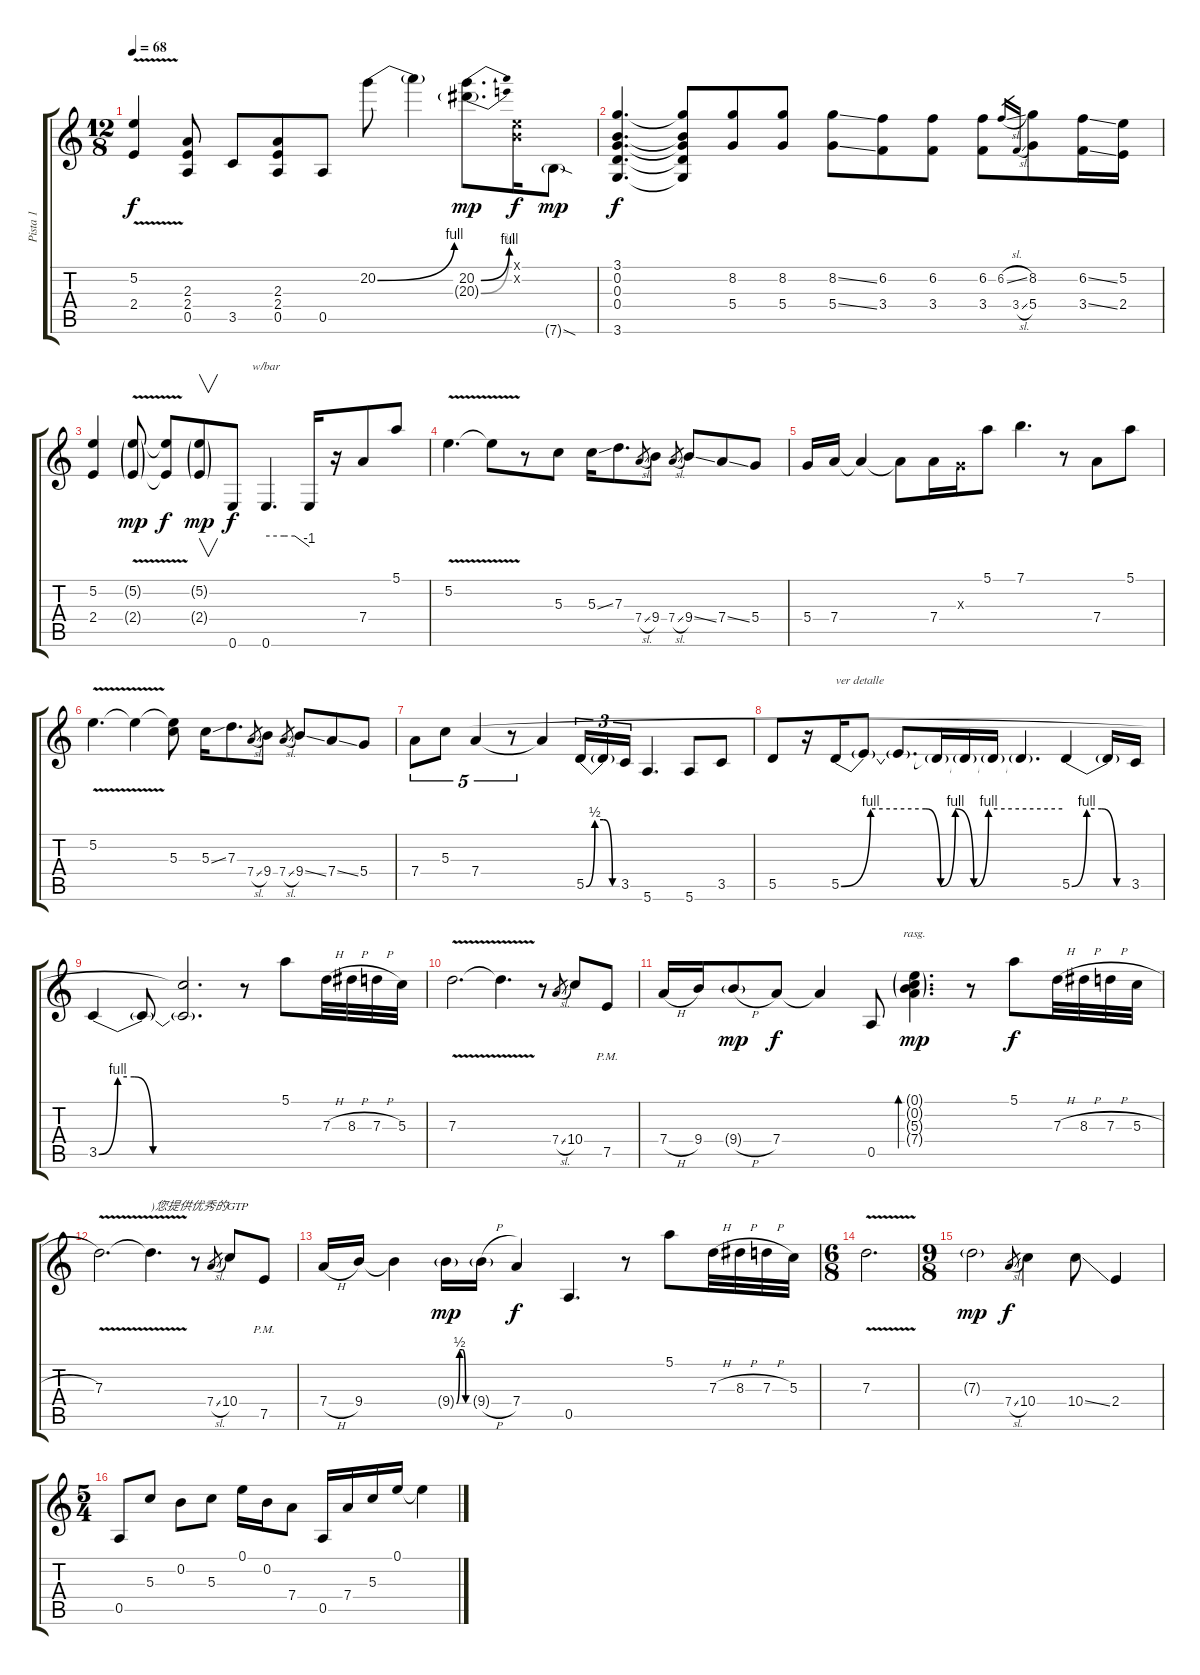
\track ("Pista 1" "Pista 1") {instrument overdrivenguitar}
\staff {score tabs}
\tuning (E4 B3 G3 D3 A2 E2) {hide}
\ts (12 8)
\tempo 68
\clef g2
\ks c
(5.2{v} 2.4{v}).4{dy f} (2.3 2.4 0.5).8 3.5.8 (2.3 2.4 0.5).8 0.5.8 20.2{be (bend 0 0 60 4)}.8 20.2{t}.4 (20.2{be (bend 0 0 60 4)} 20.3{be (bend 0 0 60 3) g}).8{d dy mp} (0.1{x} 0.2{x}).16{dy f} 7.6{sod g}.8{dy mp} |
(3.1 0.2 0.3 0.4 3.6).4{d dy f} (3.1{t} 0.2{t} 0.3{t} 0.4{t} 3.6{t}).8 (8.2 5.4).8 (8.2 5.4).8 (8.2{ss} 5.4{ss}).8 (6.2 3.4).8 (6.2 3.4).8 (6.2 3.4).8 6.2{sl}.16{gr} 3.4{sl}.16{gr} (8.2 5.4).8 (6.2{ss} 3.4{ss}).16 (5.2 2.4).16 |
(5.2 2.4).4 (5.2{v g} 2.4{v g}).8{dy mp} (5.2{t} 2.4{t}).8{dy f} (5.2{g} 2.4{g}).8{v dy mp} 0.6.8{dy f} 0.6.4{d tbe (custom default 0 0 25 0 40 0 60 -4)} 0.6{t}.16 r.16 7.4.8 5.1.8 |
5.2{v}.4{d} 5.2{t}.8 r.8 5.3.8 5.3{ss}.16 7.3.8{d} 7.4{sl}.8{gr} 9.4.8 7.4{sl}.8{gr} 9.4{ss}.8 7.4{ss}.8 5.4.8 |
5.4.16 7.4.16 7.4{t}.4 7.4{t}.8 7.4.16 0.3{x}.16 5.1.8 7.1.4{d} r.8 7.4.8 5.1.8 |
5.2{v}.4{d} 5.2{t}.4 (5.2{t} 5.3).8 5.3{ss}.16 7.3.8{d} 7.4{sl}.8{gr} 9.4.8 7.4{sl}.8{gr} 9.4{ss}.8 7.4{ss}.8 5.4.8 |
7.4.8{tu (5 4)} 5.3.8{tu (5 4)} 7.4.4{tu (5 4)} r.8{tu (5 4)} 7.4{t}.4 5.5{be (custom 0 0 15 2 30 2 45 0 60 0)}.16{tu (3 2)} 5.5{t}.16{tu (3 2)} 3.5.16{tu (3 2)} 5.6.4{d} 5.6.8 3.5.8 |
5.5.8 r.16 5.5{be (custom 0 0 8 4 23 4 27 0 31 4 36 0 40 4 60 4)}.16{txt "ver detalle"} 5.5{t}.8 5.5{t}.8{d} 5.5{t}.16 5.5{t}.16 5.5{t}.16 5.5{t}.4{d} 5.5{be (custom 0 0 15 4 30 4 45 0 60 0)}.4 5.5{t}.16 3.5.16 |
3.5{be (custom 0 0 8 4 15 4 23 0 60 0)}.4 3.5{t}.8 (5.3{t} 3.5{t}).2{d} r.8 5.1.8 7.3{h}.32 8.3{h}.32 7.3{h}.32 5.3.32 |
7.3{v}.2{d} 7.3{t}.4{d} r.8 7.4{sl}.8{gr} 10.4.8 7.5{pm}.8 |
7.4{h}.16 9.4.16 9.4{h g}.8{dy mp} 7.4.8{dy f} 7.4{t}.4 0.5.8 (0.1{g} 0.2{g} 5.3{g} 7.4{g}).4{d bd 240 rasg ii dy mp} r.8 5.1.8{dy f} 7.3{h}.32 8.3{h}.32 7.3{h}.32 5.3{h}.32 |
7.3{v}.2{d} 7.3{t}.4{d txt ")您提供优秀的GTP"} r.8 7.4{sl}.8{gr} 10.4.8 7.5{pm}.8 |
7.4{h}.16 9.4.16 9.4{t}.4 9.4{be (custom 0 0 15 2 30 2 45 0 60 0) g}.16{dy mp} 9.4{h g}.16 7.4.4{dy f} 0.5.4{d} r.8 5.1.8 7.3{h}.32 8.3{h}.32 7.3{h}.32 5.3.32 |
\ts (6 8)
7.3{v}.2{d} |
\ts (9 8)
7.3{g}.2{dy mp} 7.4{sl}.8{gr dy f} 10.4.4 10.4{ss}.8 2.4.4 |
\ts (5 4)
0.5.8 5.3.8 0.2.8 5.3.8 0.1.16 0.2.16 7.4.8 0.5.16 7.4.16 5.3.16 0.1.16 0.1{t}.4
